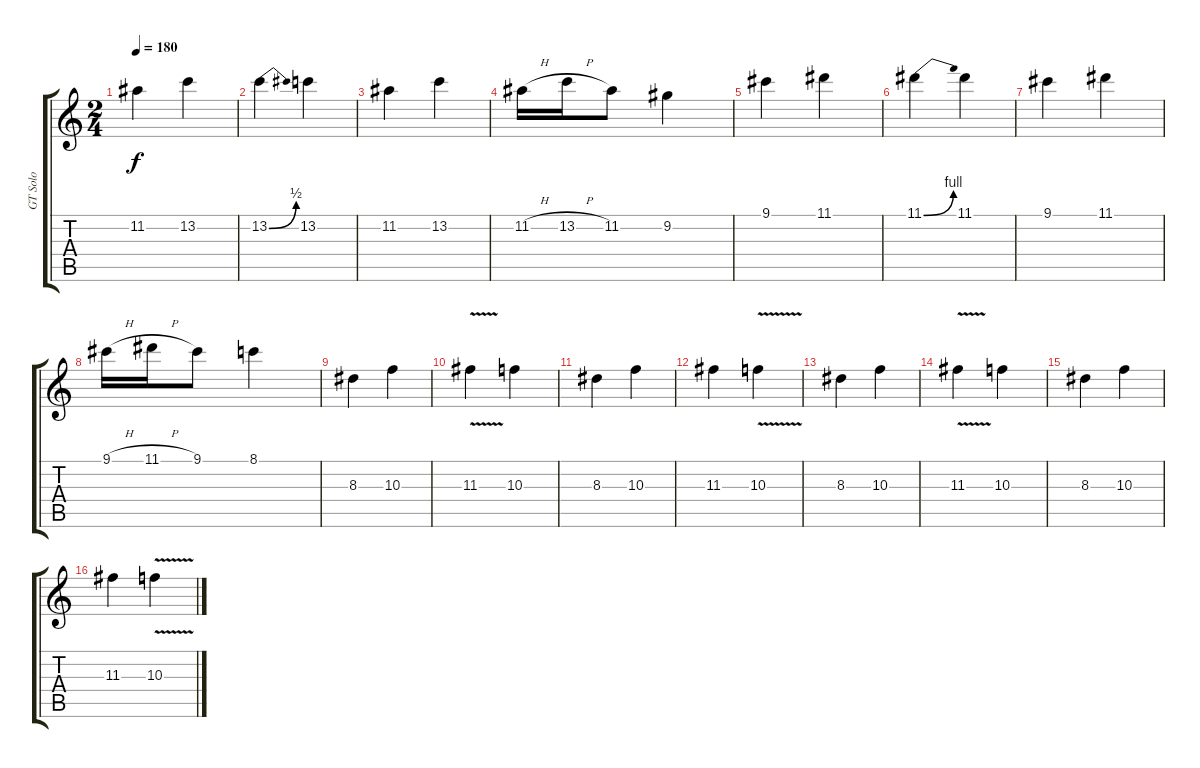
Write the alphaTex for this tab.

\track ("GT Solo" "GT Solo") {instrument distortionguitar}
\staff {score tabs}
\tuning (E4 B3 G3 D3 A2 E2) {hide}
\ts (2 4)
\tempo 180
\clef g2
\ks c
11.2{t}.4{dy f} 13.2.4 |
13.2{be (bend 0 0 60 2)}.4 13.2.4 |
11.2.4 13.2.4 |
11.2{h}.16 13.2{h}.16 11.2.8 9.2.4 |
9.1.4 11.1.4 |
11.1{be (bend 0 0 60 4)}.4 11.1.4 |
9.1.4 11.1.4 |
9.1{h}.16 11.1{h}.16 9.1.8 8.1.4 |
8.3.4 10.3.4 |
11.3{v}.4 10.3.4 |
8.3.4 10.3.4 |
11.3.4 10.3{v}.4 |
8.3.4 10.3.4 |
11.3{v}.4 10.3.4 |
8.3.4 10.3.4 |
11.3.4 10.3{v}.4
